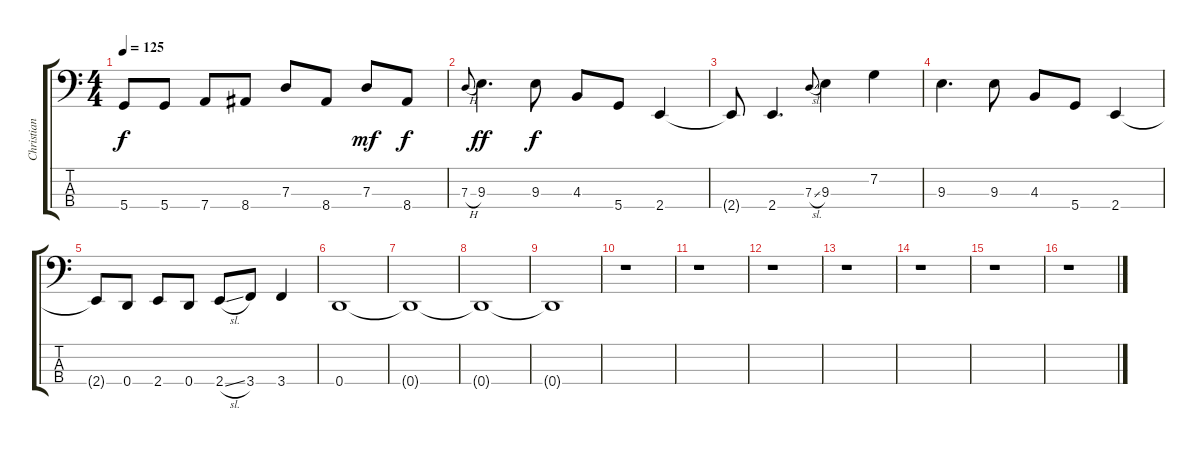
\track ("Christian Larsson" "Christian ") {instrument electricbassfinger}
\staff {score tabs}
\tuning (F2 C2 G1 D1) {hide}
\ts (4 4)
\tempo 125
\clef f4
\ks c
5.4{t}.8{dy f} 5.4.8 7.4.8 8.4.8 7.3.8 8.4.8 7.3.8{dy mf} 8.4.8{dy f} |
7.3{h}.8{gr onbeat} 9.3.4{d dy ff} 9.3.8{dy f} 4.3.8 5.4.8 2.4.4 |
2.4{t}.8 2.4.4{d} 7.3{sl}.8{gr onbeat} 9.3.4 7.2.4 |
9.3.4{d} 9.3.8 4.3.8 5.4.8 2.4.4 |
2.4{t}.8 0.4.8 2.4.8 0.4.8 2.4{sl}.8 3.4.8 3.4.4 |
0.4.1 |
0.4{t}.1 |
0.4{t}.1{volume 0} |
0.4{t}.1 |
r.1 |
r.1 |
r.1 |
r.1 |
r.1 |
r.1 |
r.1
